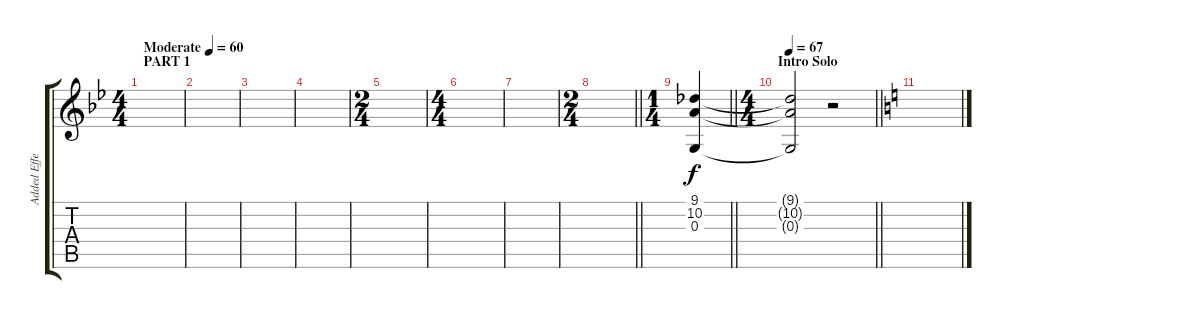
\track ("Added Effects 2" "Added Effe") {instrument seashore}
\staff {score tabs}
\tuning (E4 B3 G3 D3 A2 D2) {hide}
\ts (4 4)
\section ("" "PART 1")
\tempo (60 "Moderate")
\clef g2
\ks bb
|
|
|
|
\ts (2 4)
|
\ts (4 4)
|
|
\ts (2 4)
\barLineRight lightlight
|
\ts (1 4)
\barLineRight lightlight
(9.1 10.2 0.3).4{instrument reversecymbal} |
\ts (4 4)
\section ("" "Intro Solo")
\tempo 67
\barLineRight lightlight
(9.1{t} 10.2{t} 0.3{t}).2{volume 2} r.2 |
\ks c
